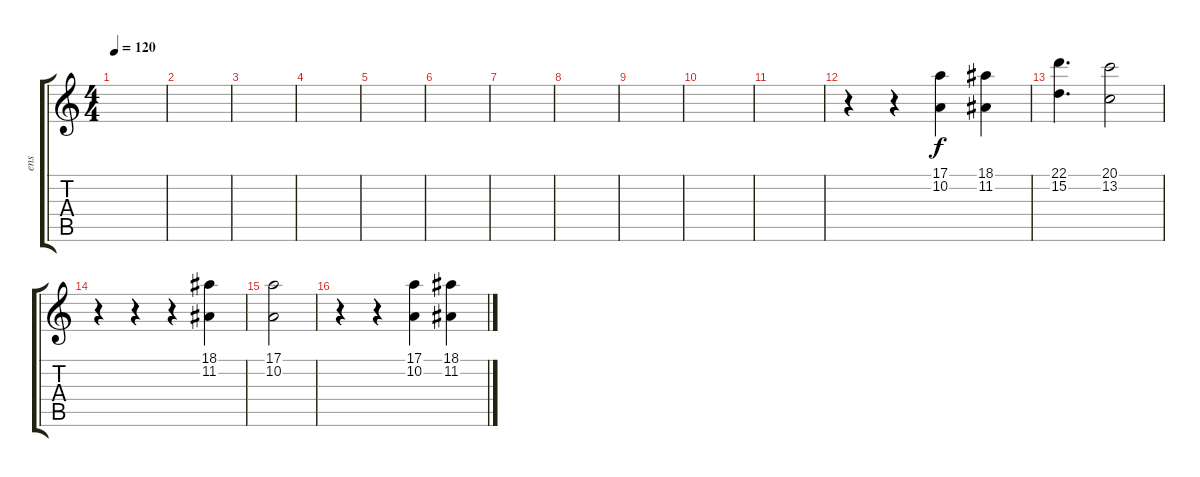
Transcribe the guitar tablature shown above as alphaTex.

\track ("ens" "ens") {instrument synthstrings2}
\staff {score tabs}
\tuning (E4 B3 G3 D3 A2 E2) {hide}
\ts (4 4)
\tempo 120
\clef g2
\ks c
|
|
|
|
|
|
|
|
|
|
|
r.4 r.4 (17.1 10.2).4 (18.1 11.2).4 |
(22.1 15.2).4{d} (20.1 13.2).2 |
r.4 r.4 r.4 (18.1 11.2).4 |
(17.1 10.2).2 |
r.4 r.4 (17.1 10.2).4 (18.1 11.2).4
